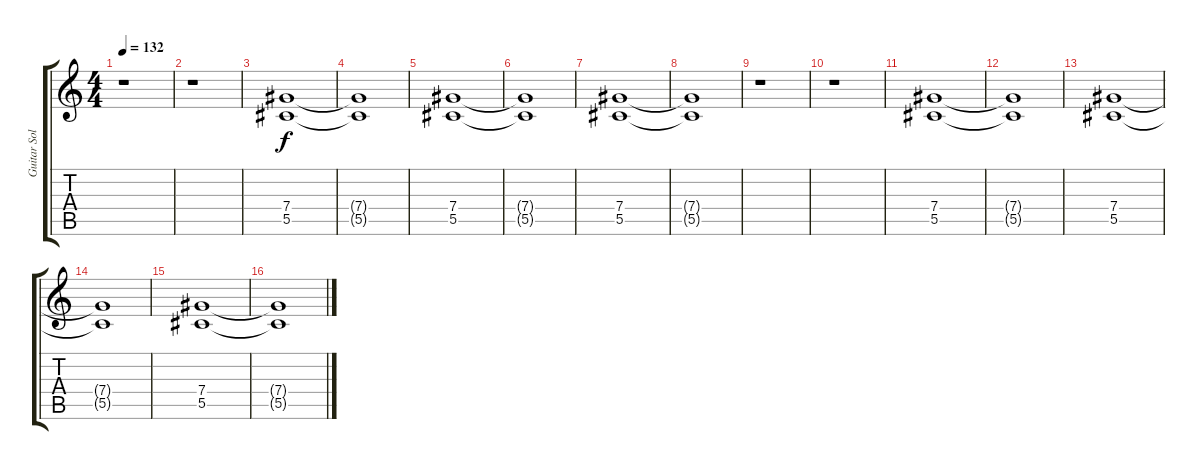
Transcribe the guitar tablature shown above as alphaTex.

\track ("Guitar Solo" "Guitar Sol") {instrument distortionguitar}
\staff {score tabs}
\tuning (Eb4 Bb3 Gb3 Db3 Ab2 Eb2) {hide}
\ts (4 4)
\tempo 132
\clef g2
\ks c
r.1{dy f} |
r.1 |
(7.4 5.5).1 |
(7.4{t} 5.5{t}).1 |
(7.4 5.5).1 |
(7.4{t} 5.5{t}).1 |
(7.4 5.5).1 |
(7.4{t} 5.5{t}).1 |
r.1 |
r.1 |
(7.4 5.5).1 |
(7.4{t} 5.5{t}).1 |
(7.4 5.5).1 |
(7.4{t} 5.5{t}).1 |
(7.4 5.5).1 |
(7.4{t} 5.5{t}).1
